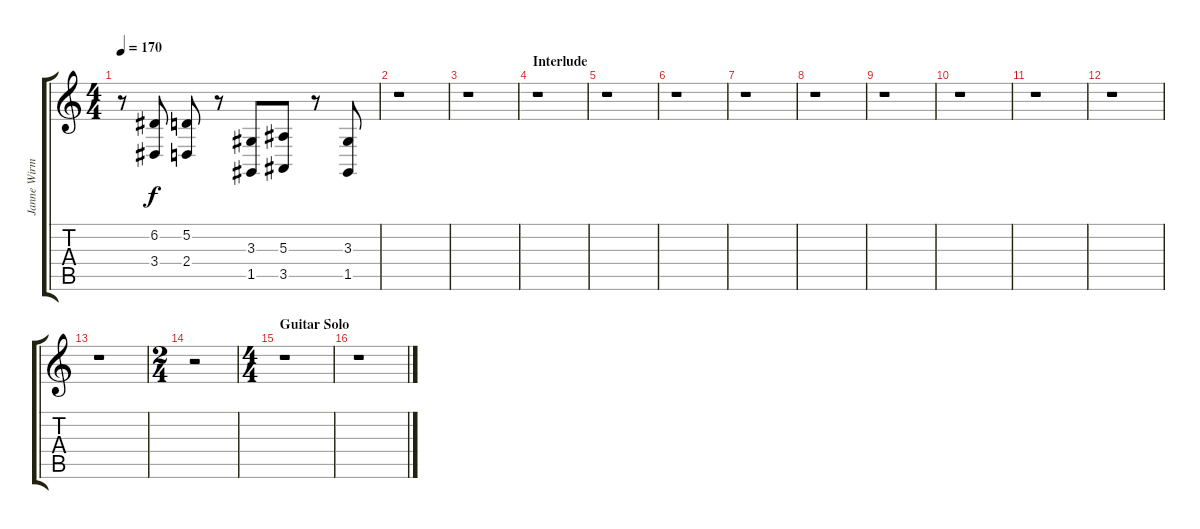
\track ("Janne Wirman 2" "Janne Wirm") {instrument stringensemble1}
\staff {score tabs}
\tuning (D4 A3 F3 C3 G2 D2) {hide}
\ts (4 4)
\tempo 170
\clef g2
\ks c
r.8{dy f} (6.2 3.4).8 (5.2 2.4).8 r.8 (3.3 1.5).8 (5.3 3.5).8 r.8 (3.3 1.5).8 |
r.1 |
r.1 |
\section ("" "Interlude")
r.1 |
r.1 |
r.1 |
r.1 |
r.1 |
r.1 |
r.1 |
r.1 |
r.1 |
r.1 |
\ts (2 4)
r.2 |
\ts (4 4)
\section ("" "Guitar Solo")
r.1 |
r.1
